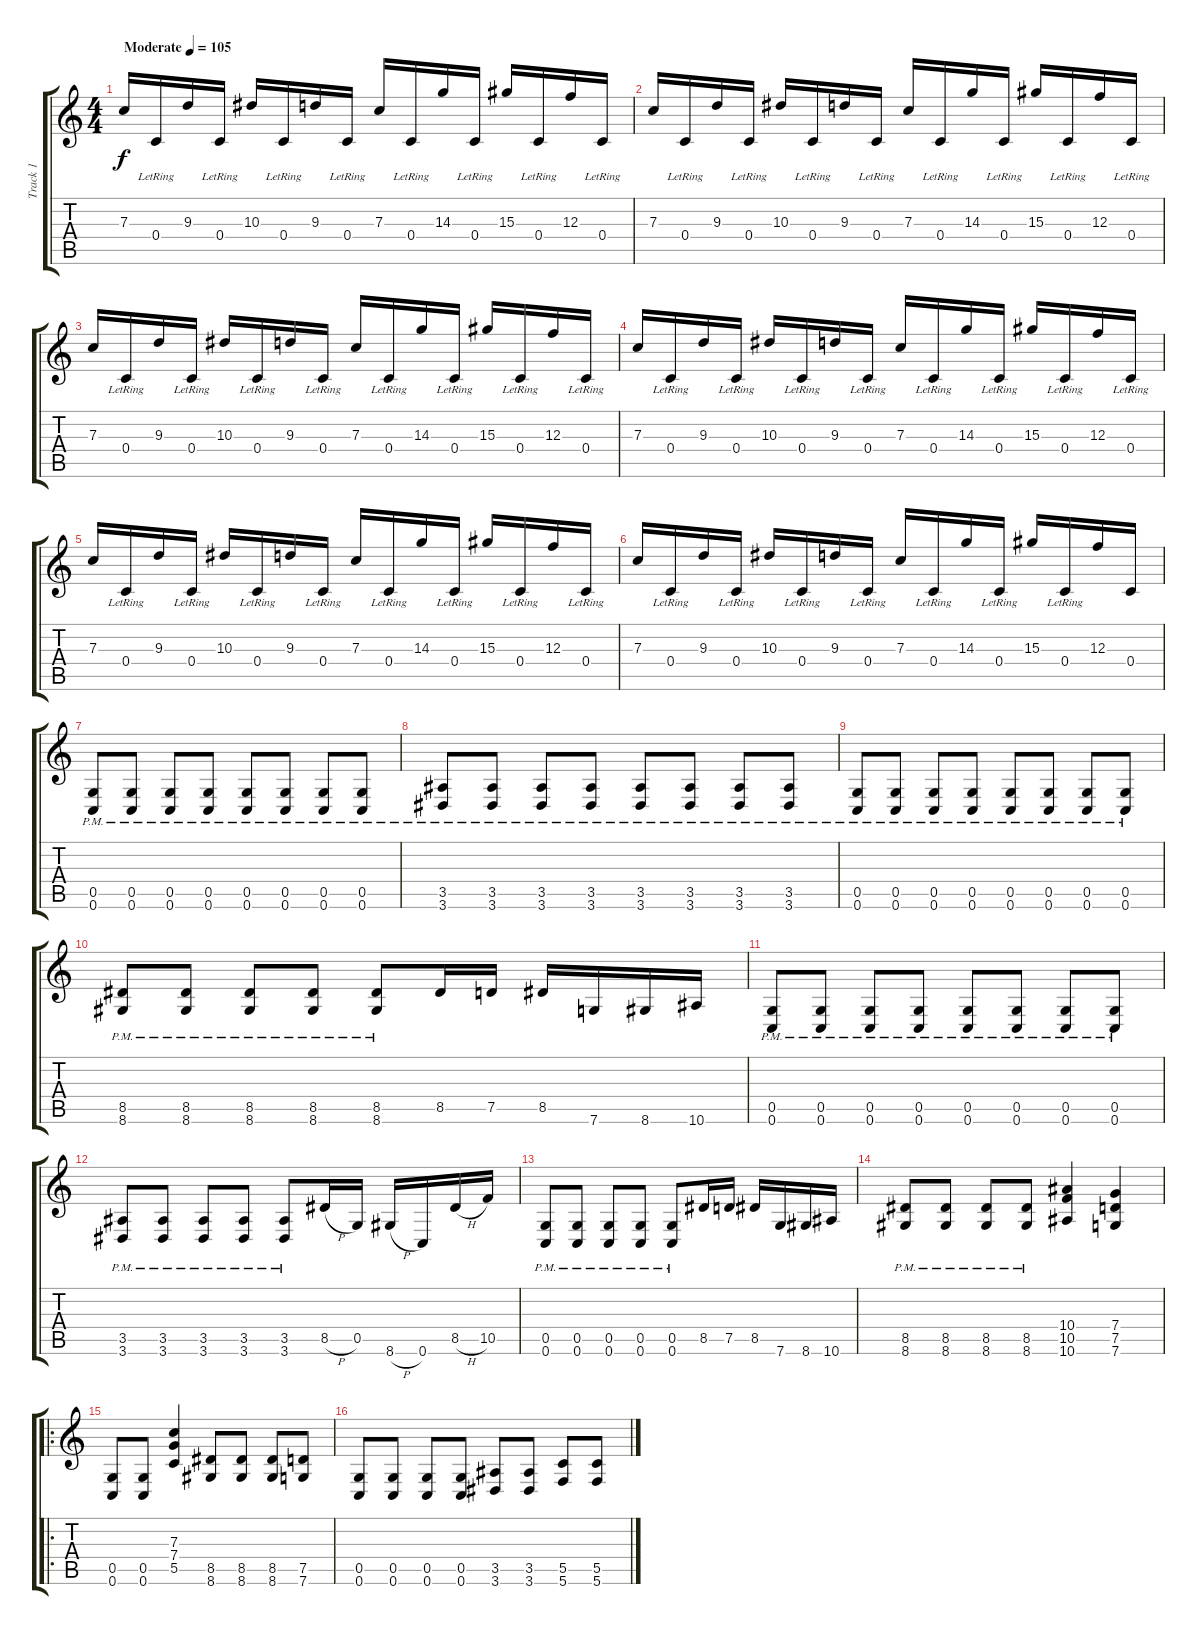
\track ("Track 1" "Track 1") {instrument overdrivenguitar}
\staff {score tabs}
\tuning (D4 A3 F3 C3 G2 C2) {hide}
\ts (4 4)
\tempo (105 "Moderate")
\clef g2
\ks c
7.3.16{dy f instrument overdrivenguitar} 0.4{lr}.16 9.3.16 0.4{lr}.16 10.3.16 0.4{lr}.16 9.3.16 0.4{lr}.16 7.3.16 0.4{lr}.16 14.3.16 0.4{lr}.16 15.3.16 0.4{lr}.16 12.3.16 0.4{lr}.16 |
7.3.16 0.4{lr}.16 9.3.16 0.4{lr}.16 10.3.16 0.4{lr}.16 9.3.16 0.4{lr}.16 7.3.16 0.4{lr}.16 14.3.16 0.4{lr}.16 15.3.16 0.4{lr}.16 12.3.16 0.4{lr}.16 |
7.3.16 0.4{lr}.16 9.3.16 0.4{lr}.16 10.3.16 0.4{lr}.16 9.3.16 0.4{lr}.16 7.3.16 0.4{lr}.16 14.3.16 0.4{lr}.16 15.3.16 0.4{lr}.16 12.3.16 0.4{lr}.16 |
7.3.16 0.4{lr}.16 9.3.16 0.4{lr}.16 10.3.16 0.4{lr}.16 9.3.16 0.4{lr}.16 7.3.16 0.4{lr}.16 14.3.16 0.4{lr}.16 15.3.16 0.4{lr}.16 12.3.16 0.4{lr}.16 |
7.3.16 0.4{lr}.16 9.3.16 0.4{lr}.16 10.3.16 0.4{lr}.16 9.3.16 0.4{lr}.16 7.3.16 0.4{lr}.16 14.3.16 0.4{lr}.16 15.3.16 0.4{lr}.16 12.3.16 0.4{lr}.16 |
7.3.16 0.4{lr}.16 9.3.16 0.4{lr}.16 10.3.16 0.4{lr}.16 9.3.16 0.4{lr}.16 7.3.16 0.4{lr}.16 14.3.16 0.4{lr}.16 15.3.16 0.4{lr}.16 12.3.16 0.4.16 |
(0.5{pm} 0.6{pm}).8 (0.5{pm} 0.6{pm}).8 (0.5{pm} 0.6{pm}).8 (0.5{pm} 0.6{pm}).8 (0.5{pm} 0.6{pm}).8 (0.5{pm} 0.6{pm}).8 (0.5{pm} 0.6{pm}).8 (0.5{pm} 0.6{pm}).8 |
(3.5{pm} 3.6{pm}).8 (3.5{pm} 3.6{pm}).8 (3.5{pm} 3.6{pm}).8 (3.5{pm} 3.6{pm}).8 (3.5{pm} 3.6{pm}).8 (3.5{pm} 3.6{pm}).8 (3.5{pm} 3.6{pm}).8 (3.5{pm} 3.6{pm}).8 |
(0.5{pm} 0.6{pm}).8 (0.5{pm} 0.6{pm}).8 (0.5{pm} 0.6{pm}).8 (0.5{pm} 0.6{pm}).8 (0.5{pm} 0.6{pm}).8 (0.5{pm} 0.6{pm}).8 (0.5{pm} 0.6{pm}).8 (0.5{pm} 0.6{pm}).8 |
(8.5{pm} 8.6{pm}).8 (8.5{pm} 8.6{pm}).8 (8.5{pm} 8.6{pm}).8 (8.5{pm} 8.6{pm}).8 (8.5{pm} 8.6{pm}).8 8.5.16 7.5.16 8.5.16 7.6.16 8.6.16 10.6.16 |
(0.5{pm} 0.6{pm}).8 (0.5{pm} 0.6{pm}).8 (0.5{pm} 0.6{pm}).8 (0.5{pm} 0.6{pm}).8 (0.5{pm} 0.6{pm}).8 (0.5{pm} 0.6{pm}).8 (0.5{pm} 0.6{pm}).8 (0.5{pm} 0.6{pm}).8 |
(3.5{pm} 3.6{pm}).8 (3.5{pm} 3.6{pm}).8 (3.5{pm} 3.6{pm}).8 (3.5{pm} 3.6{pm}).8 (3.5{pm} 3.6{pm}).8 8.5{h}.16 0.5.16 8.6{h}.16 0.6.16 8.5{h}.16 10.5.16 |
(0.5{pm} 0.6{pm}).8 (0.5{pm} 0.6{pm}).8 (0.5{pm} 0.6{pm}).8 (0.5{pm} 0.6{pm}).8 (0.5{pm} 0.6{pm}).8 8.5.16 7.5.16 8.5.16 7.6.16 8.6.16 10.6.16 |
(8.5{pm} 8.6{pm}).8 (8.5{pm} 8.6{pm}).8 (8.5{pm} 8.6{pm}).8 (8.5{pm} 8.6{pm}).8 (10.4 10.5 10.6).4 (7.4 7.5 7.6).4 |
\ro
(0.5 0.6).8 (0.5 0.6).8 (7.3 7.4 5.5).4 (8.5 8.6).8 (8.5 8.6).8 (8.5 8.6).8 (7.5 7.6).8 |
(0.5 0.6).8 (0.5 0.6).8 (0.5 0.6).8 (0.5 0.6).8 (3.5 3.6).8 (3.5 3.6).8 (5.5 5.6).8 (5.5 5.6).8
